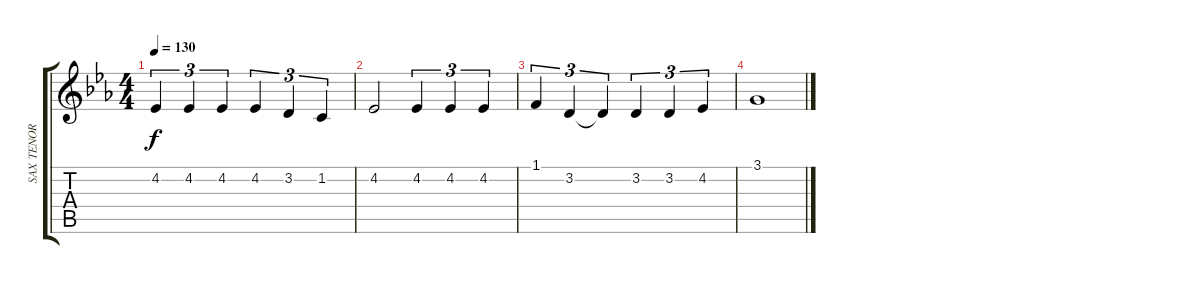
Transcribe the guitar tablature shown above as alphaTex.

\track ("SAX TENOR" "SAX TENOR") {instrument tenorsax}
\staff {score tabs}
\tuning (E4 B3 G3 D3 A2 E2) {hide}
\ts (4 4)
\tempo 130
\clef g2
\ks cminor
4.2.4{tu (3 2) dy f} 4.2.4{tu (3 2)} 4.2.4{tu (3 2)} 4.2.4{tu (3 2)} 3.2.4{tu (3 2)} 1.2.4{tu (3 2)} |
4.2.2 4.2.4{tu (3 2)} 4.2.4{tu (3 2)} 4.2.4{tu (3 2)} |
1.1.4{tu (3 2)} 3.2.4{tu (3 2)} 3.2{t}.4{tu (3 2)} 3.2.4{tu (3 2)} 3.2.4{tu (3 2)} 4.2.4{tu (3 2)} |
3.1.1
